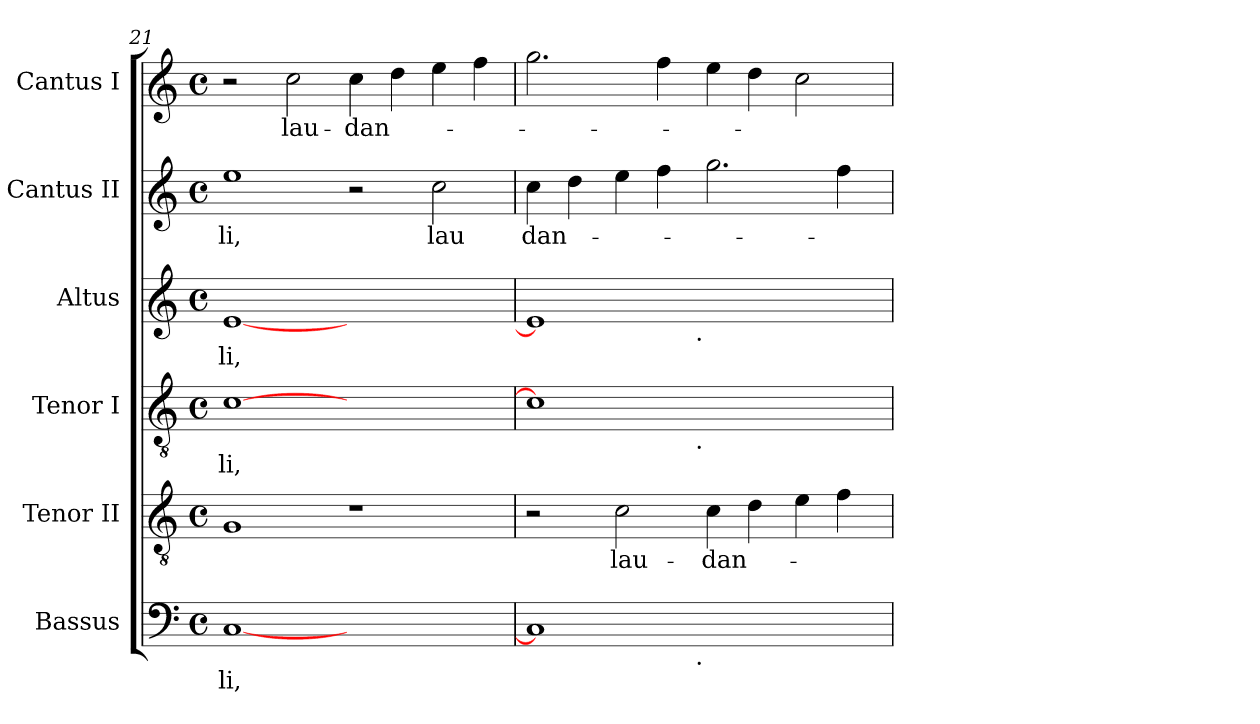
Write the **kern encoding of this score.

**kern	**text	**kern	**text	**kern	**text	**kern	**text	**kern	**text	**kern	**text
*part6	*part6	*part5	*part5	*part4	*part4	*part3	*part3	*part2	*part2	*part1	*part1
*staff6	*staff6	*staff5	*staff5	*staff4	*staff4	*staff3	*staff3	*staff2	*staff2	*staff1	*staff1
*I"Bassus	*	*I"Tenor II	*	*I"Tenor I	*	*I"Altus	*	*I"Cantus II	*	*I"Cantus I	*
*clefF4	*	*clefGv2	*	*clefGv2	*	*clefG2	*	*clefG2	*	*clefG2	*
*M4/4	*	*M4/4	*	*M4/4	*	*M4/4	*	*M4/4	*	*M4/4	*
*met(c)	*	*met(c)	*	*met(c)	*	*met(c)	*	*met(c)	*	*met(c)	*
=21	=21	=21	=21	=21	=21	=21	=21	=21	=21	=21	=21
!	!LO:LY:b:cj	!	!	!	!LO:LY:b:cj	!	!LO:LY:b:cj	!	!LO:LY:b:cj	!	!
[1C	-li,	1G	.	[1c	-li,	[1e	li,	1ee	li,	2r	.
!	!	!	!	!	!	!	!	!	!	!	!LO:LY:b:cj
.	.	.	.	.	.	.	.	.	.	2cc\	lau-
!	!	!	!	!	!	!	!	!	!	!	!LO:LY:b
1ryy	.	1r	.	1ryy	.	1ryy	.	2r	.	4cc\	-dan-
.	.	.	.	.	.	.	.	.	.	4dd\	.
!	!	!	!	!	!	!	!	!	!LO:LY:b:cj	!	!
.	.	.	.	.	.	.	.	2cc\	lau	4ee\	.
.	.	.	.	.	.	.	.	.	.	4ff\	.
!!LO:LB:g=z
=22	=22	=22	=22	=22	=22	=22	=22	=22	=22	=22	=22
!	!	!	!	!	!	!	!	!	!LO:LY:b	!	!
*^	*	*	*	*^	*	*^	*	*	*	*^	*
1C]	2ryy	.	2r	.	1c]	2ryy	.	1e]	2ryy	.	4cc\	dan-	2.gg\	4ryy	.
.	.	.	.	.	.	.	.	.	.	.	4dd\	.	.	64ryy	.
.	.	.	.	.	.	.	.	.	.	.	.	.	.	1ryy	.
!	!	!	!	!LO:LY:b:cj	!	!	!	!	!	!	!	!	!	!	!
.	4...ryy	.	2c\	lau-	.	4...ryy	.	.	4...ryy	.	4ee\	.	.	.	.
.	.	.	.	.	.	.	.	.	.	.	4ff\	.	4ff\	.	.
!	!	!	!	!	!	!	!	!	!LO:TX:b:t=.	!	!	!	!	!	!
!	!	!	!	!	!	!LO:TX:b:t=.	!	!	!	!	!	!	!	!	!
!	!LO:TX:b:t=.	!	!	!	!	!	!	!	!	!	!	!	!	!	!
.	1ryy	.	.	.	.	1ryy	.	.	1ryy	.	.	.	.	.	.
!	!	!	!	!LO:LY:b	!	!	!	!	!	!	!	!	!	!	!
1ryy	.	.	4c\	-dan-	1ryy	.	.	1ryy	.	.	2.gg\	.	4ee\	.	.
.	.	.	4d\	.	.	.	.	.	.	.	.	.	4dd\	.	.
.	.	.	.	.	.	.	.	.	.	.	.	.	.	2ryy	.
.	.	.	4e\	.	.	.	.	.	.	.	.	.	2cc\	.	.
.	.	.	4f\	.	.	.	.	.	.	.	4ff\	.	.	.	.
.	.	.	.	.	.	.	.	.	.	.	.	.	.	8...ryy	.
.	32ryy	.	.	.	.	32ryy	.	.	32ryy	.	.	.	.	.	.
*	*	*	*	*	*v	*v	*	*	*	*	*	*	*v	*v	*
*v	*v	*	*	*	*	*	*v	*v	*	*	*	*	*
=	=	=	=	=	=	=	=	=	=	=	=
*-	*-	*-	*-	*-	*-	*-	*-	*-	*-	*-	*-
